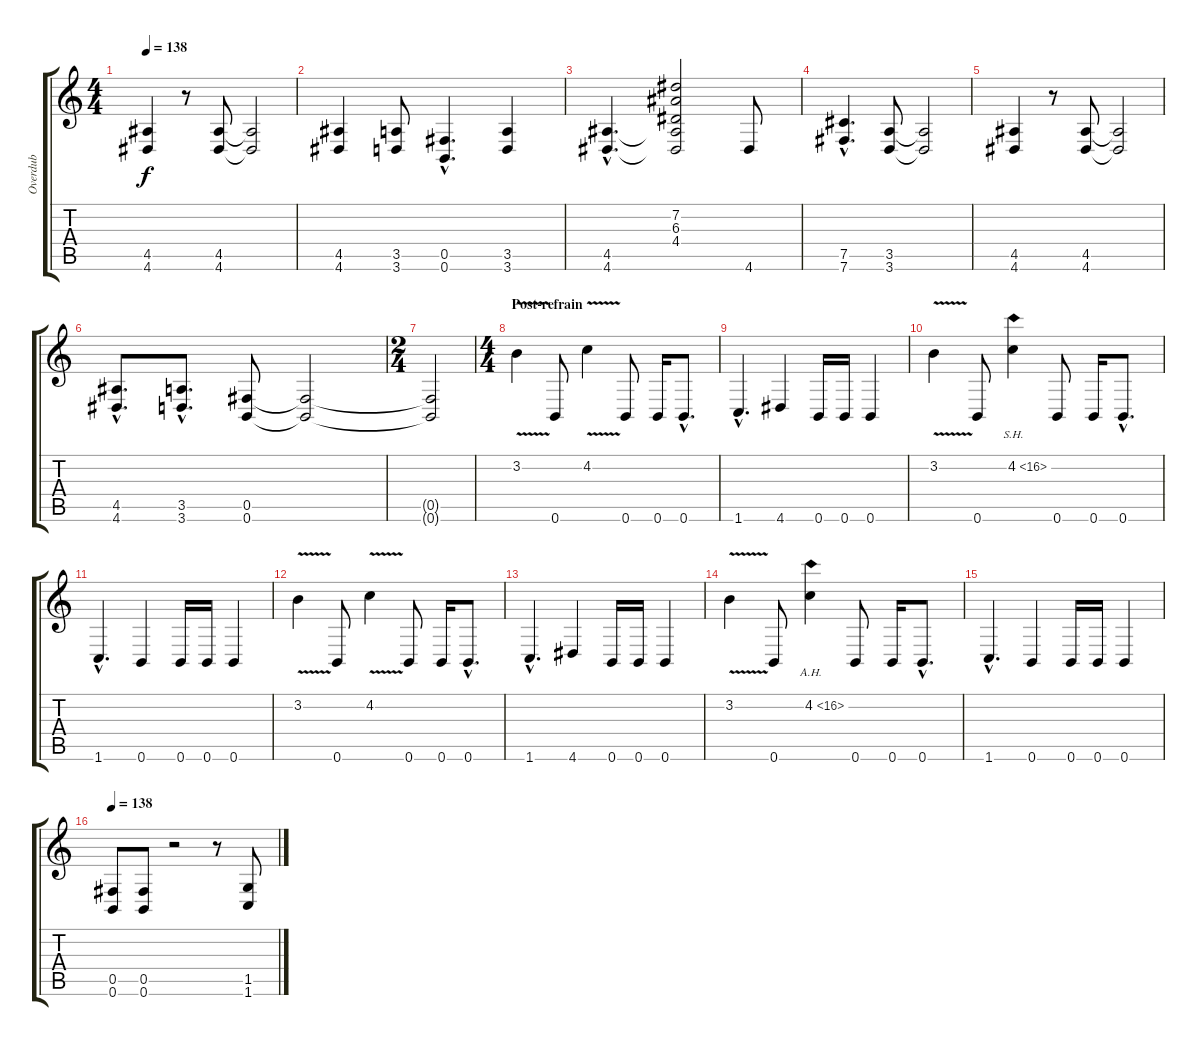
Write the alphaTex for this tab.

\track ("Overdub" "Overdub") {instrument distortionguitar}
\staff {score tabs}
\tuning (Db4 Ab3 E3 B2 Gb2 B1) {hide}
\ts (4 4)
\tempo 138
\clef g2
\ks c
(4.5 4.6).4{dy f} r.8 (4.5 4.6).8 (4.5{t} 4.6{t}).2 |
(4.5 4.6).4 (3.5 3.6).8 (0.5{hac} 0.6{hac}).4{d} (3.5 3.6).4 |
(4.5{hac} 4.6{hac}).4{d} (7.2 6.3 4.4 4.5{t} 4.6{t}).2 4.6.8 |
(7.5{hac} 7.6{hac}).4{d} (3.5 3.6).8 (3.5{t} 3.6{t}).2 |
(4.5 4.6).4 r.8 (4.5 4.6).8 (4.5{t} 4.6{t}).2 |
(4.5{hac} 4.6{hac}).8{d} (3.5{hac} 3.6{hac}).8{d} (0.5 0.6).8 (0.5{t} 0.6{t}).2 |
\ts (2 4)
(0.5{t} 0.6{t}).2 |
\ts (4 4)
\section ("" "Post-refrain")
3.2{v}.4 0.6.8 4.2{v}.4 0.6.8 0.6.16 0.6{hac}.8{d} |
1.6{hac}.4{d} 4.6.4 0.6.16 0.6.16 0.6.4 |
3.2{v}.4 0.6.8 4.2{sh 12}.4 0.6.8 0.6.16 0.6{hac}.8{d} |
1.6{hac}.4{d} 0.6.4 0.6.16 0.6.16 0.6.4 |
3.2{v}.4 0.6.8 4.2{v}.4 0.6.8 0.6.16 0.6{hac}.8{d} |
1.6{hac}.4{d} 4.6.4 0.6.16 0.6.16 0.6.4 |
3.2{v}.4 0.6.8 4.2{ah 12}.4 0.6.8 0.6.16 0.6{hac}.8{d} |
1.6{hac}.4{d} 0.6.4 0.6.16 0.6.16 0.6.4 |
\section ("" "")
\tempo 138
(0.5 0.6).8{volume 12 balance 14 instrument distortionguitar} (0.5 0.6).8 r.2 r.8 (1.5 1.6).8
